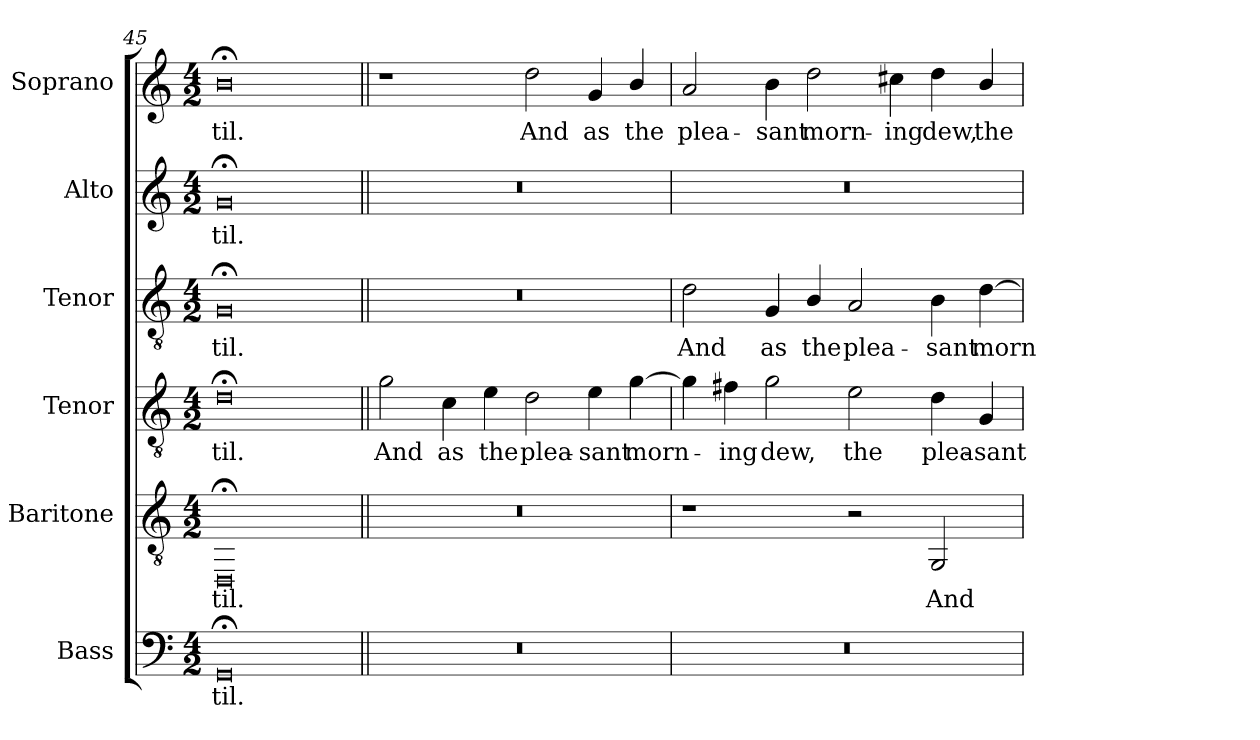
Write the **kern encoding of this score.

**kern	**text	**kern	**text	**kern	**text	**kern	**text	**kern	**text	**kern	**text
*part6	*part6	*part5	*part5	*part4	*part4	*part3	*part3	*part2	*part2	*part1	*part1
*staff6	*staff6	*staff5	*staff5	*staff4	*staff4	*staff3	*staff3	*staff2	*staff2	*staff1	*staff1
*I"Bass	*	*I"Baritone	*	*I"Tenor	*	*I"Tenor	*	*I"Alto	*	*I"Soprano	*
*I'B.	*	*I'Bar.	*	*I'T.	*	*I'T.	*	*I'A.	*	*I'S.	*
*clefF4	*	*clefGv2	*	*clefGv2	*	*clefGv2	*	*clefG2	*	*clefG2	*
*	*	*	*	*ITrd7c12	*	*ITrd7c12	*	*	*	*	*
*k[]	*	*k[]	*	*k[]	*	*k[]	*	*k[]	*	*k[]	*
*C:	*	*C:	*	*C:	*	*C:	*	*C:	*	*C:	*
*M4/2	*	*M4/2	*	*M4/2	*	*M4/2	*	*M4/2	*	*M4/2	*
=45	=45	=45	=45	=45	=45	=45	=45	=45	=45	=45	=45
!	!LO:LY:b:color=#000000	!	!	!	!	!	!	!	!	!	!
!	!	!	!LO:LY:b:color=#000000	!	!	!	!	!	!	!	!
!	!	!	!	!	!LO:LY:b:color=#000000	!	!	!	!	!	!
!	!	!	!	!	!	!	!LO:LY:b:color=#000000	!	!	!	!
!	!	!	!	!	!	!	!	!	!LO:LY:b:color=#000000	!	!
!	!	!	!	!	!	!	!	!	!	!	!LO:LY:b:color=#000000
0GG;i	-til.	0DD;i	-til.	0D;i	-til.	0GG;i	-til.	0g;i	-til.	0b;i	-til.
!!LO:PB:g=z
=46||	=46||	=46||	=46||	=46||	=46||	=46||	=46||	=46||	=46||	=46||	=46||
!LO:N:vis=1	!	!LO:N:vis=1	!	!	!	!	!	!	!	!	!
!	!	!	!	!	!LO:LY:b:color=#000000	!LO:N:vis=1	!	!LO:N:vis=1	!	!	!
0r	.	0r	.	2Gi\	And	0r	.	0r	.	1r	.
!	!	!	!	!	!LO:LY:b:color=#000000	!	!	!	!	!	!
.	.	.	.	4Ci\	as	.	.	.	.	.	.
!	!	!	!	!	!LO:LY:b:color=#000000	!	!	!	!	!	!
.	.	.	.	4Ei\	the	.	.	.	.	.	.
!	!	!	!	!	!LO:LY:b:color=#000000	!	!	!	!	!	!
!	!	!	!	!	!	!	!	!	!	!	!LO:LY:b:color=#000000
.	.	.	.	2Di\	plea-	.	.	.	.	2ddi\	And
!	!	!	!	!	!LO:LY:b:color=#000000	!	!	!	!	!	!
!	!	!	!	!	!	!	!	!	!	!	!LO:LY:b:color=#000000
.	.	.	.	4Ei\	-sant	.	.	.	.	4gi/	as
!	!	!	!	!	!LO:LY:b:color=#000000	!	!	!	!	!	!
!	!	!	!	!	!	!	!	!	!	!	!LO:LY:b:color=#000000
.	.	.	.	[4Gi\	morn-	.	.	.	.	4bi/	the
=47	=47	=47	=47	=47	=47	=47	=47	=47	=47	=47	=47
!LO:N:vis=1	!	!	!	!	!	!	!	!	!	!	!
!	!	!	!	!	!	!	!LO:LY:b:color=#000000	!LO:N:vis=1	!	!	!
!	!	!	!	!	!	!	!	!	!	!	!LO:LY:b:color=#000000
0r	.	1r	.	4Gi\]	.	2Di\	And	0r	.	2ai/	plea-
!	!	!	!	!	!LO:LY:b:color=#000000	!	!	!	!	!	!
.	.	.	.	4F#Xi\	-ing	.	.	.	.	.	.
!	!	!	!	!	!LO:LY:b:color=#000000	!	!	!	!	!	!
!	!	!	!	!	!	!	!LO:LY:b:color=#000000	!	!	!	!
!	!	!	!	!	!	!	!	!	!	!	!LO:LY:b:color=#000000
.	.	.	.	2Gi\	dew,	4GGi/	as	.	.	4bi\	-sant
!	!	!	!	!	!	!	!LO:LY:b:color=#000000	!	!	!	!
!	!	!	!	!	!	!	!	!	!	!	!LO:LY:b:color=#000000
.	.	.	.	.	.	4BBi/	the	.	.	2ddi\	morn-
!	!	!	!	!	!LO:LY:b:color=#000000	!	!	!	!	!	!
!	!	!	!	!	!	!	!LO:LY:b:color=#000000	!	!	!	!
.	.	2r	.	2Ei\	the	2AAi/	plea-	.	.	.	.
!	!	!	!	!	!	!	!	!	!	!	!LO:LY:b:color=#000000
.	.	.	.	.	.	.	.	.	.	4cc#Xi\	-ing
!	!	!	!LO:LY:b:color=#000000	!	!	!	!	!	!	!	!
!	!	!	!	!	!LO:LY:b:color=#000000	!	!	!	!	!	!
!	!	!	!	!	!	!	!LO:LY:b:color=#000000	!	!	!	!
!	!	!	!	!	!	!	!	!	!	!	!LO:LY:b:color=#000000
.	.	2GGi/	And	4Di\	plea-	4BBi\	-sant	.	.	4ddi\	dew,
!	!	!	!	!	!LO:LY:b:color=#000000	!	!	!	!	!	!
!	!	!	!	!	!	!	!LO:LY:b:color=#000000	!	!	!	!
!	!	!	!	!	!	!	!	!	!	!	!LO:LY:b:color=#000000
.	.	.	.	4GGi/	-sant	[4Di\	morn-	.	.	4bi/	the
=	=	=	=	=	=	=	=	=	=	=	=
*-	*-	*-	*-	*-	*-	*-	*-	*-	*-	*-	*-
